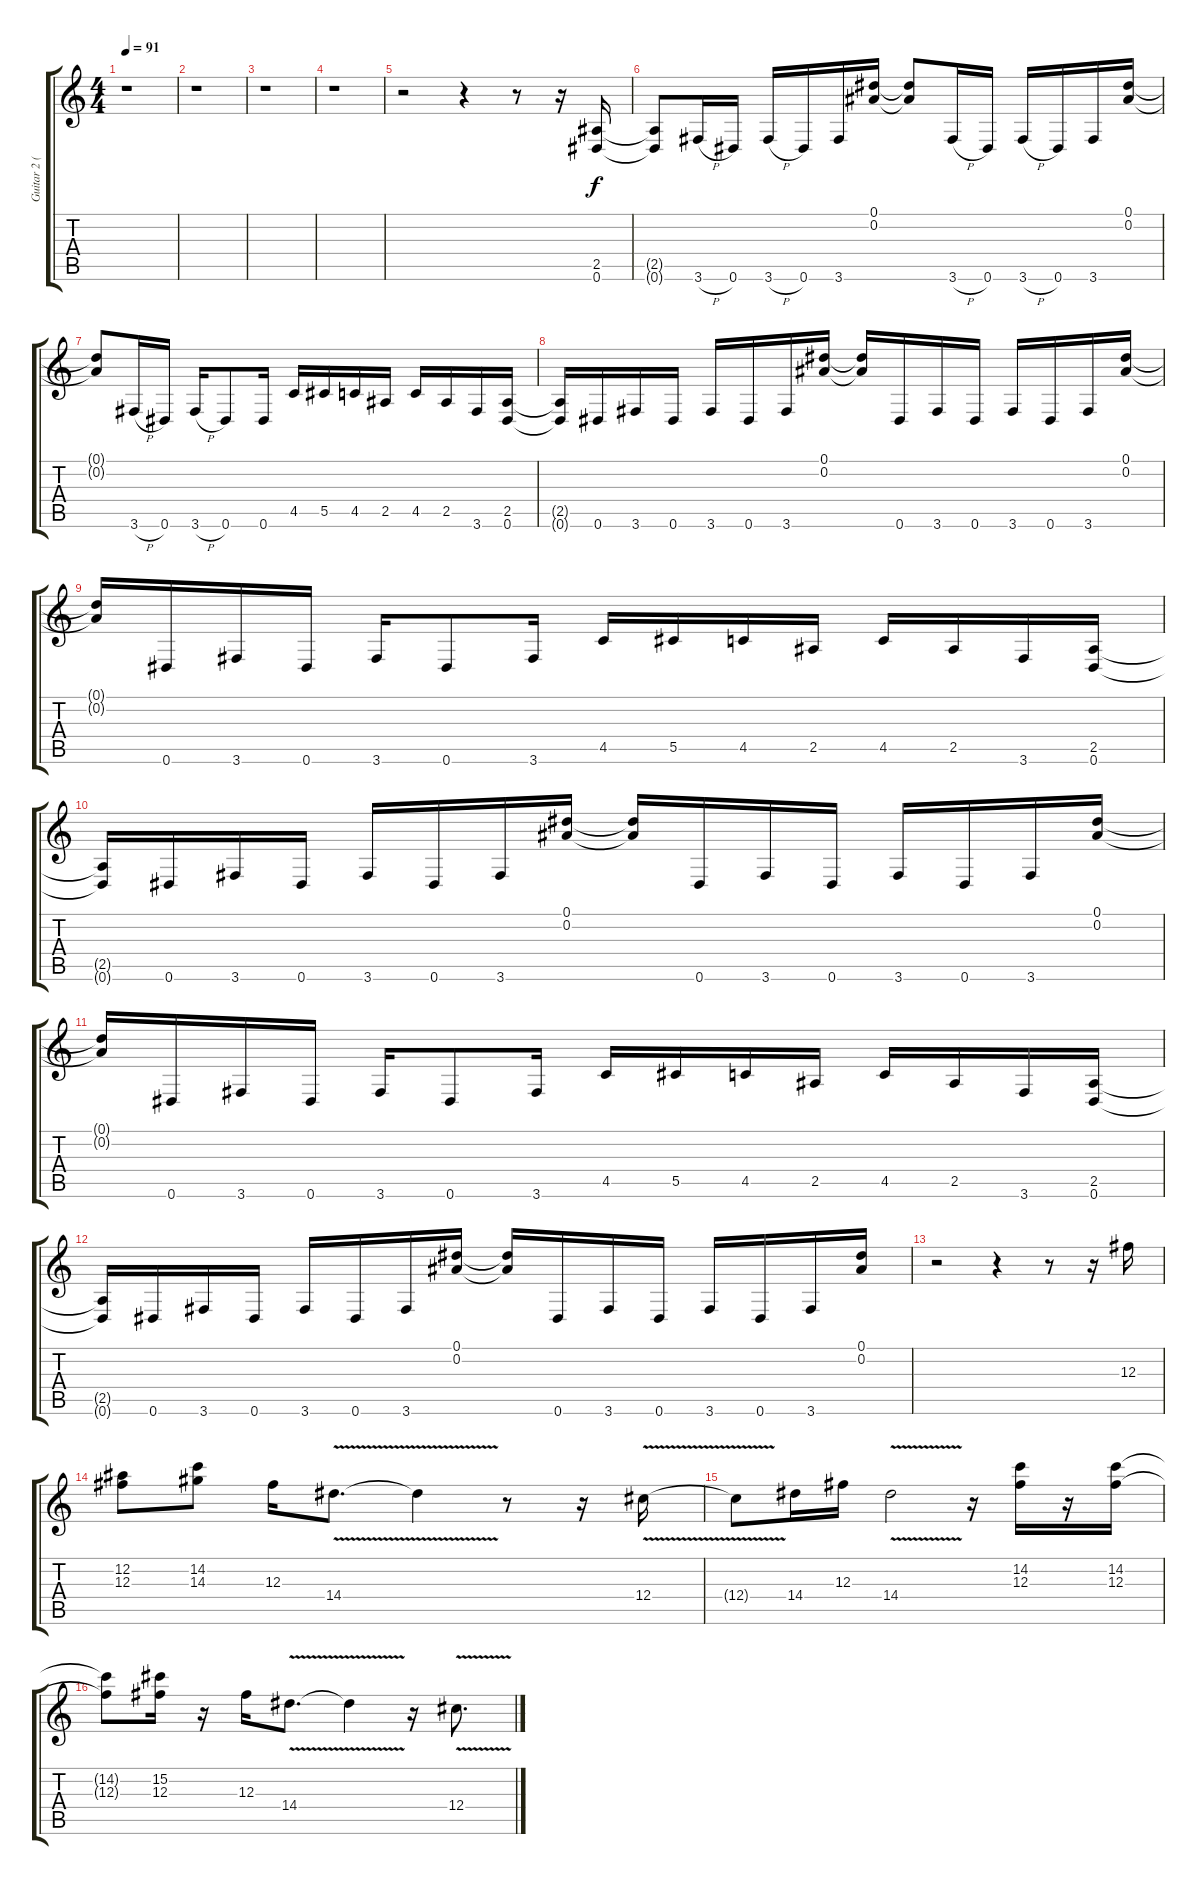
\track ("Guitar 2 (Solo)" "Guitar 2 (") {instrument distortionguitar}
\staff {score tabs}
\tuning (Eb4 Bb3 Gb3 Db3 Ab2 Eb2) {hide}
\ts (4 4)
\tempo 91
\clef g2
\ks c
r.1{dy f instrument distortionguitar} |
r.1 |
r.1 |
r.1 |
r.2 r.4 r.8 r.16 (2.5 0.6).16 |
(2.5{t} 0.6{t}).8 3.6{h}.16 0.6.16 3.6{h}.16 0.6.16 3.6.16 (0.1 0.2).16 (0.1{t} 0.2{t}).8 3.6{h}.16 0.6.16 3.6{h}.16 0.6.16 3.6.16 (0.1 0.2).16 |
(0.1{t} 0.2{t}).8 3.6{h}.16 0.6.16 3.6{h}.16 0.6.8 0.6.16 4.5.16 5.5.16 4.5.16 2.5.16 4.5.16 2.5.16 3.6.16 (2.5 0.6).16 |
(2.5{t} 0.6{t}).16 0.6.16 3.6.16 0.6.16 3.6.16 0.6.16 3.6.16 (0.1 0.2).16 (0.1{t} 0.2{t}).16 0.6.16 3.6.16 0.6.16 3.6.16 0.6.16 3.6.16 (0.1 0.2).16 |
(0.1{t} 0.2{t}).16 0.6.16 3.6.16 0.6.16 3.6.16 0.6.8 3.6.16 4.5.16 5.5.16 4.5.16 2.5.16 4.5.16 2.5.16 3.6.16 (2.5 0.6).16 |
(2.5{t} 0.6{t}).16 0.6.16 3.6.16 0.6.16 3.6.16 0.6.16 3.6.16 (0.1 0.2).16 (0.1{t} 0.2{t}).16 0.6.16 3.6.16 0.6.16 3.6.16 0.6.16 3.6.16 (0.1 0.2).16 |
(0.1{t} 0.2{t}).16 0.6.16 3.6.16 0.6.16 3.6.16 0.6.8 3.6.16 4.5.16 5.5.16 4.5.16 2.5.16 4.5.16 2.5.16 3.6.16 (2.5 0.6).16 |
(2.5{t} 0.6{t}).16 0.6.16 3.6.16 0.6.16 3.6.16 0.6.16 3.6.16 (0.1 0.2).16 (0.1{t} 0.2{t}).16 0.6.16 3.6.16 0.6.16 3.6.16 0.6.16 3.6.16 (0.1 0.2).16 |
r.2 r.4 r.8 r.16 12.3.16 |
(12.2 12.3).8 (14.2 14.3).8 12.3.16 14.4{v}.8{d} 14.4{t}.4 r.8 r.16 12.4{v}.16 |
12.4{t}.8 14.4.16 12.3.16 14.4{v}.2 r.16 (14.2 12.3).16 r.16 (14.2 12.3).16 |
(14.2{t} 12.3{t}).8 (15.2 12.3).16 r.16 12.3.16 14.4{v}.8{d} 14.4{t}.4 r.16 12.4{v}.8{d}
